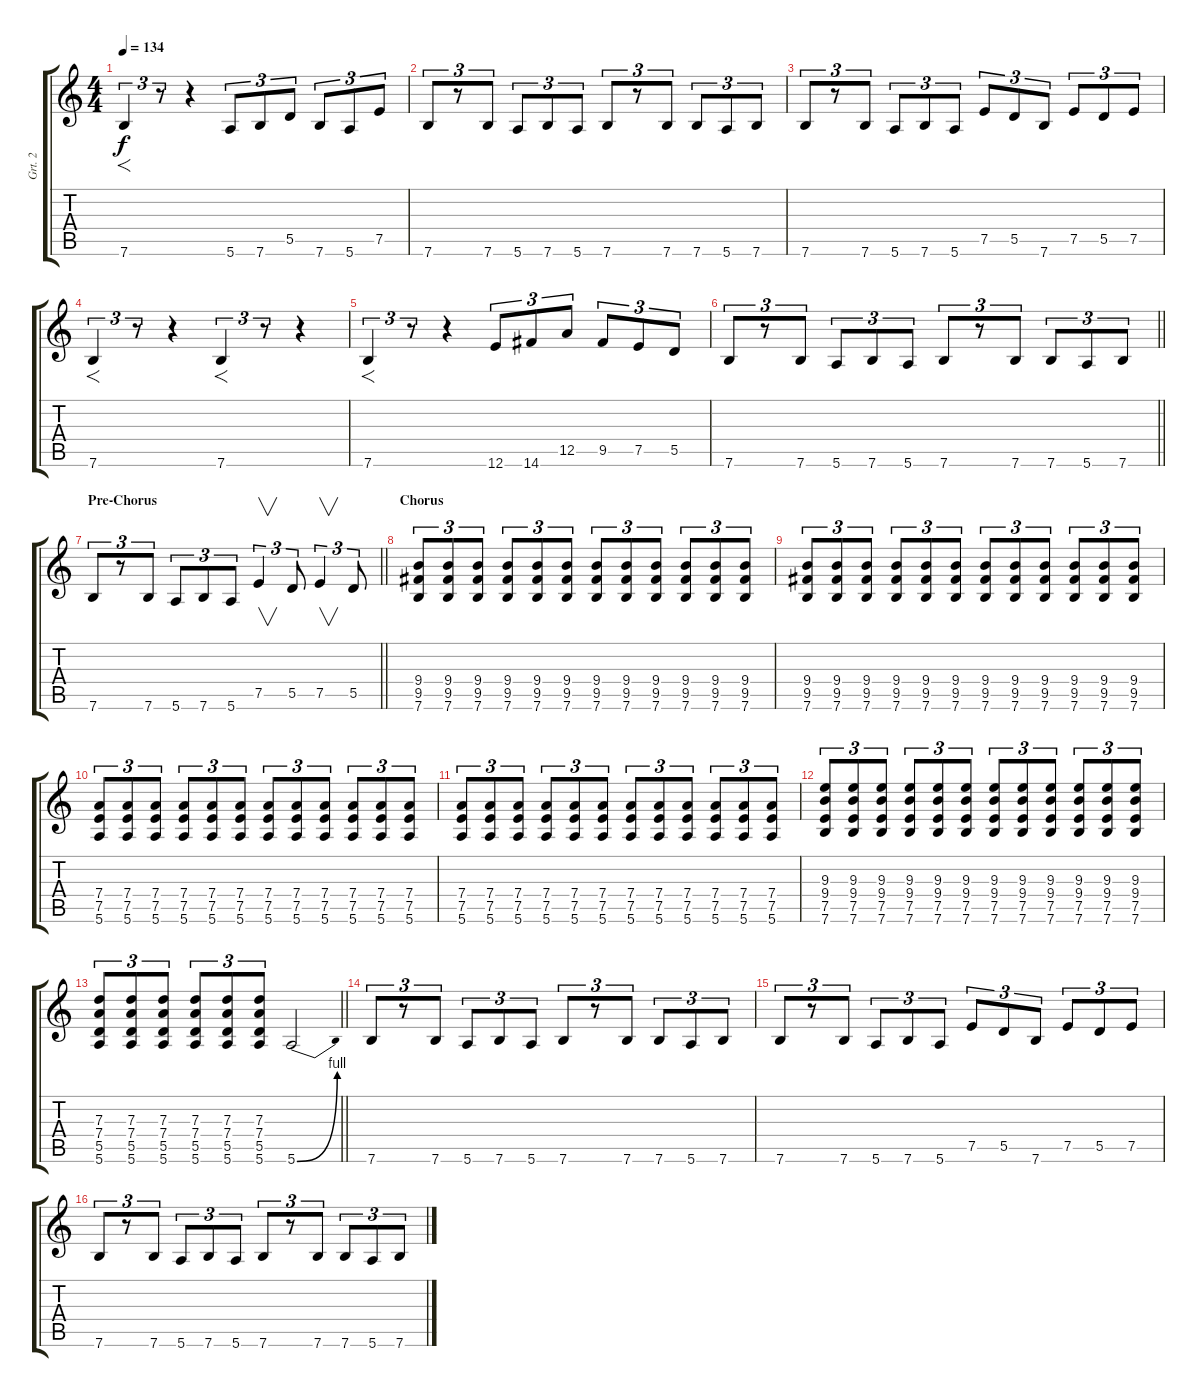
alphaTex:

\track ("Grt. 2" "Grt. 2") {instrument distortionguitar}
\staff {score tabs}
\tuning (E4 B3 G3 D3 A2 E2) {hide}
\ts (4 4)
\tempo 134
\clef g2
\ks c
7.6.4{f tu (3 2) dy f} r.8{tu (3 2)} r.4 5.6.8{tu (3 2)} 7.6.8{tu (3 2)} 5.5.8{tu (3 2)} 7.6.8{tu (3 2)} 5.6.8{tu (3 2)} 7.5.8{tu (3 2)} |
7.6.8{tu (3 2)} r.8{tu (3 2)} 7.6.8{tu (3 2)} 5.6.8{tu (3 2)} 7.6.8{tu (3 2)} 5.6.8{tu (3 2)} 7.6.8{tu (3 2)} r.8{tu (3 2)} 7.6.8{tu (3 2)} 7.6.8{tu (3 2)} 5.6.8{tu (3 2)} 7.6.8{tu (3 2)} |
7.6.8{tu (3 2)} r.8{tu (3 2)} 7.6.8{tu (3 2)} 5.6.8{tu (3 2)} 7.6.8{tu (3 2)} 5.6.8{tu (3 2)} 7.5.8{tu (3 2)} 5.5.8{tu (3 2)} 7.6.8{tu (3 2)} 7.5.8{tu (3 2)} 5.5.8{tu (3 2)} 7.5.8{tu (3 2)} |
7.6.4{f tu (3 2)} r.8{tu (3 2)} r.4 7.6.4{f tu (3 2)} r.8{tu (3 2)} r.4 |
7.6.4{f tu (3 2)} r.8{tu (3 2)} r.4 12.6.8{tu (3 2)} 14.6.8{tu (3 2)} 12.5.8{tu (3 2)} 9.5.8{tu (3 2)} 7.5.8{tu (3 2)} 5.5.8{tu (3 2)} |
\barLineRight lightlight
7.6.8{tu (3 2)} r.8{tu (3 2)} 7.6.8{tu (3 2)} 5.6.8{tu (3 2)} 7.6.8{tu (3 2)} 5.6.8{tu (3 2)} 7.6.8{tu (3 2)} r.8{tu (3 2)} 7.6.8{tu (3 2)} 7.6.8{tu (3 2)} 5.6.8{tu (3 2)} 7.6.8{tu (3 2)} |
\section ("" "Pre-Chorus")
\barLineRight lightlight
7.6.8{tu (3 2)} r.8{tu (3 2)} 7.6.8{tu (3 2)} 5.6.8{tu (3 2)} 7.6.8{tu (3 2)} 5.6.8{tu (3 2)} 7.5.4{v tu (3 2)} 5.5.8{tu (3 2)} 7.5.4{v tu (3 2)} 5.5.8{tu (3 2)} |
\section ("" "Chorus")
(9.4 9.5 7.6).8{tu (3 2)} (9.4 9.5 7.6).8{tu (3 2)} (9.4 9.5 7.6).8{tu (3 2)} (9.4 9.5 7.6).8{tu (3 2)} (9.4 9.5 7.6).8{tu (3 2)} (9.4 9.5 7.6).8{tu (3 2)} (9.4 9.5 7.6).8{tu (3 2)} (9.4 9.5 7.6).8{tu (3 2)} (9.4 9.5 7.6).8{tu (3 2)} (9.4 9.5 7.6).8{tu (3 2)} (9.4 9.5 7.6).8{tu (3 2)} (9.4 9.5 7.6).8{tu (3 2)} |
(9.4 9.5 7.6).8{tu (3 2)} (9.4 9.5 7.6).8{tu (3 2)} (9.4 9.5 7.6).8{tu (3 2)} (9.4 9.5 7.6).8{tu (3 2)} (9.4 9.5 7.6).8{tu (3 2)} (9.4 9.5 7.6).8{tu (3 2)} (9.4 9.5 7.6).8{tu (3 2)} (9.4 9.5 7.6).8{tu (3 2)} (9.4 9.5 7.6).8{tu (3 2)} (9.4 9.5 7.6).8{tu (3 2)} (9.4 9.5 7.6).8{tu (3 2)} (9.4 9.5 7.6).8{tu (3 2)} |
(7.4 7.5 5.6).8{tu (3 2)} (7.4 7.5 5.6).8{tu (3 2)} (7.4 7.5 5.6).8{tu (3 2)} (7.4 7.5 5.6).8{tu (3 2)} (7.4 7.5 5.6).8{tu (3 2)} (7.4 7.5 5.6).8{tu (3 2)} (7.4 7.5 5.6).8{tu (3 2)} (7.4 7.5 5.6).8{tu (3 2)} (7.4 7.5 5.6).8{tu (3 2)} (7.4 7.5 5.6).8{tu (3 2)} (7.4 7.5 5.6).8{tu (3 2)} (7.4 7.5 5.6).8{tu (3 2)} |
(7.4 7.5 5.6).8{tu (3 2)} (7.4 7.5 5.6).8{tu (3 2)} (7.4 7.5 5.6).8{tu (3 2)} (7.4 7.5 5.6).8{tu (3 2)} (7.4 7.5 5.6).8{tu (3 2)} (7.4 7.5 5.6).8{tu (3 2)} (7.4 7.5 5.6).8{tu (3 2)} (7.4 7.5 5.6).8{tu (3 2)} (7.4 7.5 5.6).8{tu (3 2)} (7.4 7.5 5.6).8{tu (3 2)} (7.4 7.5 5.6).8{tu (3 2)} (7.4 7.5 5.6).8{tu (3 2)} |
(9.3 9.4 7.5 7.6).8{tu (3 2)} (9.3 9.4 7.5 7.6).8{tu (3 2)} (9.3 9.4 7.5 7.6).8{tu (3 2)} (9.3 9.4 7.5 7.6).8{tu (3 2)} (9.3 9.4 7.5 7.6).8{tu (3 2)} (9.3 9.4 7.5 7.6).8{tu (3 2)} (9.3 9.4 7.5 7.6).8{tu (3 2)} (9.3 9.4 7.5 7.6).8{tu (3 2)} (9.3 9.4 7.5 7.6).8{tu (3 2)} (9.3 9.4 7.5 7.6).8{tu (3 2)} (9.3 9.4 7.5 7.6).8{tu (3 2)} (9.3 9.4 7.5 7.6).8{tu (3 2)} |
\barLineRight lightlight
(7.3 7.4 5.5 5.6).8{tu (3 2)} (7.3 7.4 5.5 5.6).8{tu (3 2)} (7.3 7.4 5.5 5.6).8{tu (3 2)} (7.3 7.4 5.5 5.6).8{tu (3 2)} (7.3 7.4 5.5 5.6).8{tu (3 2)} (7.3 7.4 5.5 5.6).8{tu (3 2)} 5.6{be (bend 0 0 60 4)}.2 |
7.6.8{tu (3 2)} r.8{tu (3 2)} 7.6.8{tu (3 2)} 5.6.8{tu (3 2)} 7.6.8{tu (3 2)} 5.6.8{tu (3 2)} 7.6.8{tu (3 2)} r.8{tu (3 2)} 7.6.8{tu (3 2)} 7.6.8{tu (3 2)} 5.6.8{tu (3 2)} 7.6.8{tu (3 2)} |
7.6.8{tu (3 2)} r.8{tu (3 2)} 7.6.8{tu (3 2)} 5.6.8{tu (3 2)} 7.6.8{tu (3 2)} 5.6.8{tu (3 2)} 7.5.8{tu (3 2)} 5.5.8{tu (3 2)} 7.6.8{tu (3 2)} 7.5.8{tu (3 2)} 5.5.8{tu (3 2)} 7.5.8{tu (3 2)} |
7.6.8{tu (3 2)} r.8{tu (3 2)} 7.6.8{tu (3 2)} 5.6.8{tu (3 2)} 7.6.8{tu (3 2)} 5.6.8{tu (3 2)} 7.6.8{tu (3 2)} r.8{tu (3 2)} 7.6.8{tu (3 2)} 7.6.8{tu (3 2)} 5.6.8{tu (3 2)} 7.6.8{tu (3 2)}
